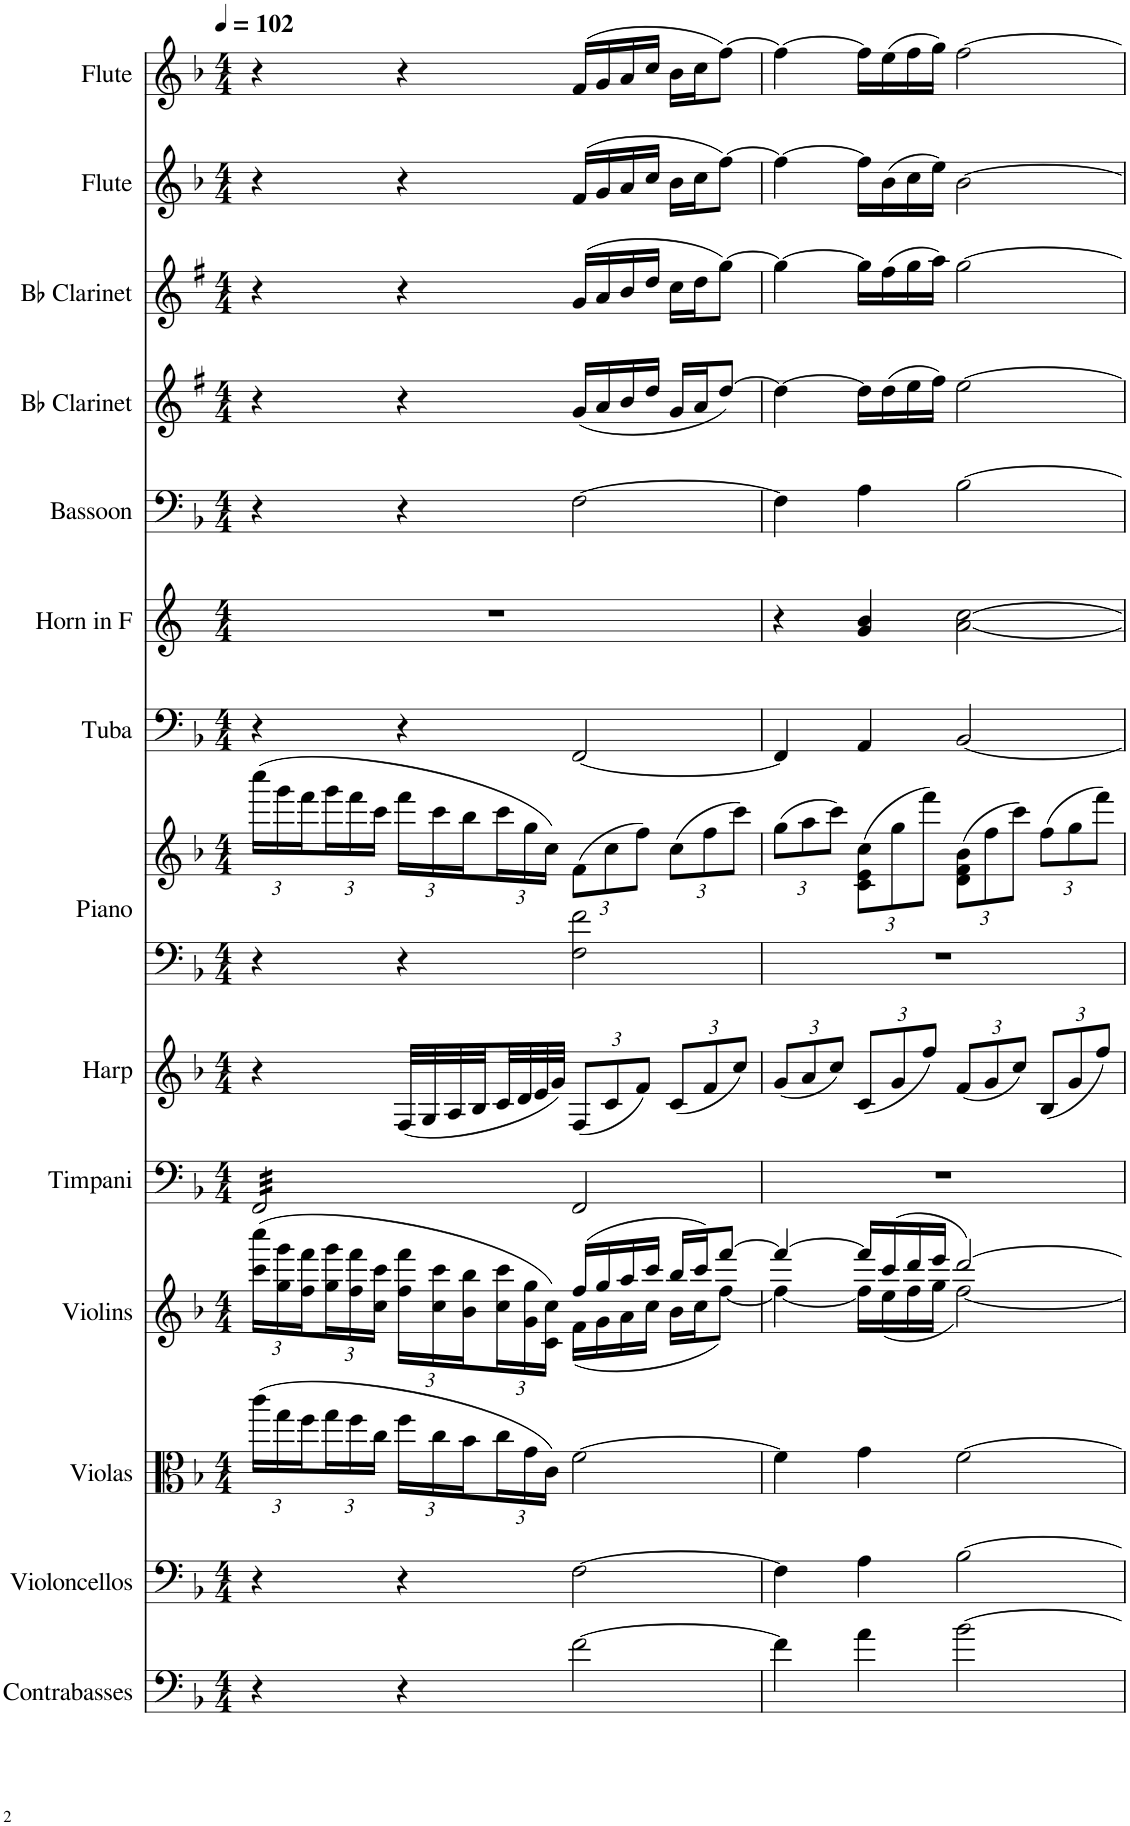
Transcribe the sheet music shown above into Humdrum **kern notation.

**kern	**kern	**kern	**kern	**kern	**kern	**kern	**kern	**kern	**kern	**kern	**kern	**kern	**kern	**kern
*part14	*part13	*part12	*part11	*part10	*part9	*part8	*part8	*part7	*part6	*part5	*part4	*part3	*part2	*part1
*staff15	*staff14	*staff13	*staff12	*staff11	*staff10	*staff9	*staff8	*staff7	*staff6	*staff5	*staff4	*staff3	*staff2	*staff1
*I"Contrabasses	*I"Violoncellos	*I"Violas	*I"Violins	*I"Timpani	*I"Harp	*I"Piano	*	*I"Tuba	*I"Horn in F	*I"Bassoon	*I"Bb Clarinet	*I"Bb Clarinet	*I"Flute	*I"Flute
*I'Cbs.	*I'Vcs.	*I'Vlas.	*I'Vlns.	*I'Timp.	*I'Hrp.	*I'Pno.	*	*I'Tba.	*	*I'Bsn.	*I'Bb Cl.	*I'Bb Cl.	*I'Fl.	*I'Fl.
*clefF4	*clefF4	*clefC3	*clefG2	*clefF4	*clefG2	*clefF4	*clefG2	*clefF4	*clefG2	*clefF4	*clefG2	*clefG2	*clefG2	*clefG2
*Trd7c12	*	*	*	*	*	*	*	*	*Trd4c7	*	*Trd1c2	*Trd1c2	*	*
*k[b-]	*k[b-]	*k[b-]	*k[b-]	*k[b-]	*k[b-]	*k[b-]	*k[b-]	*k[b-]	*k[]	*k[b-]	*k[f#]	*k[f#]	*k[b-]	*k[b-]
*M4/4	*M4/4	*M4/4	*M4/4	*M4/4	*M4/4	*M4/4	*M4/4	*M4/4	*M4/4	*M4/4	*M4/4	*M4/4	*M4/4	*M4/4
*MM102	*MM102	*MM102	*MM102	*MM102	*MM102	*MM102	*MM102	*MM102	*MM102	*MM102	*MM102	*MM102	*MM102	*MM102
*	*	*Xbrackettup	*Xbrackettup	*	*	*	*Xbrackettup	*	*	*	*	*	*	*
=1	=1	=1	=1	=1	=1	=1	=1	=1	=1	=1	=1	=1	=1	=1
*	*	*	*^	*	*	*	*	*	*	*	*	*	*	*
*	*	*	*	*	*tremolo	*	*	*	*	*	*	*	*	*	*
4r	4r	(24ccc\LL	(24ccc\ 24cccc\LL	2ryy	32FF/LLL	4r	4r	(24cccc\LL	4r	1r	4r	4r	4r	4r	4r
.	.	.	.	.	32FF/	.	.	.	.	.	.	.	.	.	.
.	.	24gg\	24gg\ 24ggg\	.	.	.	.	24ggg\	.	.	.	.	.	.	.
.	.	.	.	.	32FF/	.	.	.	.	.	.	.	.	.	.
.	.	24ff\	24ff\ 24fff\	.	.	.	.	24fff\	.	.	.	.	.	.	.
.	.	.	.	.	32FF/	.	.	.	.	.	.	.	.	.	.
.	.	24gg\	24gg\ 24ggg\	.	32FF/	.	.	24ggg\	.	.	.	.	.	.	.
.	.	.	.	.	32FF/	.	.	.	.	.	.	.	.	.	.
.	.	24ff\	24ff\ 24fff\	.	.	.	.	24fff\	.	.	.	.	.	.	.
.	.	.	.	.	32FF/	.	.	.	.	.	.	.	.	.	.
.	.	24cc\JJ	24cc\ 24ccc\JJ	.	.	.	.	24ccc\JJ	.	.	.	.	.	.	.
.	.	.	.	.	32FF/	.	.	.	.	.	.	.	.	.	.
4r	4r	24ff\LL	24ff\ 24fff\LL	.	32FF/	(32F/LLL	4r	24fff\LL	4r	.	4r	4r	4r	4r	4r
.	.	.	.	.	32FF/	32G/	.	.	.	.	.	.	.	.	.
.	.	24cc\	24cc\ 24ccc\	.	.	.	.	24ccc\	.	.	.	.	.	.	.
.	.	.	.	.	32FF/	32A/	.	.	.	.	.	.	.	.	.
.	.	24b-\	24b-\ 24bb-\	.	.	.	.	24bb-\	.	.	.	.	.	.	.
.	.	.	.	.	32FF/	32B-/	.	.	.	.	.	.	.	.	.
.	.	24cc\	24cc\ 24ccc\	.	32FF/	32c/	.	24ccc\	.	.	.	.	.	.	.
.	.	.	.	.	32FF/	32d/	.	.	.	.	.	.	.	.	.
.	.	24g\	24g\ 24gg\	.	.	.	.	24gg\	.	.	.	.	.	.	.
.	.	.	.	.	32FF/	32e/	.	.	.	.	.	.	.	.	.
.	.	24c\JJ)	24c\ 24cc\JJ)	.	.	.	.	24cc\JJ)	.	.	.	.	.	.	.
.	.	.	.	.	32FF/JJJ	32g/JJJ)	.	.	.	.	.	.	.	.	.
*	*	*	*	*	*Xtremolo	*	*	*	*	*	*	*	*	*	*
*	*	*	*	*	*	*Xbrackettup	*	*	*	*	*	*	*	*	*
[2f\	[2F\	[2f\	(16ff/LL	(16f\LL	2FF/	(12F/L	2F\ 2f\	(12f\L	[2FF/	.	[2F\	(16g/LL	(16g/LL	(16f/LL	(16f/LL
.	.	.	16gg/	16g\	.	.	.	.	.	.	.	16a/	16a/	16g/	16g/
.	.	.	.	.	.	12c/	.	12cc\	.	.	.	.	.	.	.
.	.	.	16aa/	16a\	.	.	.	.	.	.	.	16b/	16b/	16a/	16a/
.	.	.	.	.	.	12f/J)	.	12ff\J)	.	.	.	.	.	.	.
.	.	.	16ccc/JJ	16cc\JJ	.	.	.	.	.	.	.	16dd/JJ	16dd/JJ	16cc/JJ	16cc/JJ
.	.	.	16bb-/LL	16b-\LL	.	(12c/L	.	(12cc\L	.	.	.	16g/LL	16cc\LL	16b-\LL	16b-\LL
.	.	.	16ccc/J)	16cc\J	.	.	.	.	.	.	.	16a/J	16dd\J	16cc\J	16cc\J
.	.	.	.	.	.	12f/	.	12ff\	.	.	.	.	.	.	.
.	.	.	[8fff/J	[8ff\J)	.	.	.	.	.	.	.	[8dd/J)	[8gg\J)	[8ff\J)	[8ff\J)
.	.	.	.	.	.	12cc/J)	.	12ccc\J)	.	.	.	.	.	.	.
=2	=2	=2	=2	=2	=2	=2	=2	=2	=2	=2	=2	=2	=2	=2	=2
4f\]	4F\]	4f\]	4fff/_	4ff\_	1r	(12g/L	1r	(12gg\L	4FF/]	4r	4F\]	4dd\_	4gg\_	4ff\_	4ff\_
.	.	.	.	.	.	12a/	.	12aa\	.	.	.	.	.	.	.
.	.	.	.	.	.	12cc/J)	.	12ccc\J)	.	.	.	.	.	.	.
4a\	4A\	4g\	16fff/LL]	16ff\LL]	.	(12c/L	.	(12c\ 12e\ 12cc\L	4AA/	4g/ 4b/	4A\	16dd\LL]	16gg\LL]	16ff\LL]	16ff\LL]
.	.	.	(16ccc/	(16ee\	.	.	.	.	.	.	.	(16dd\	(16ff#\	(16b-\	(16ee\
.	.	.	.	.	.	12g/	.	12gg\	.	.	.	.	.	.	.
.	.	.	16ddd/	16ff\	.	.	.	.	.	.	.	16ee\	16gg\	16cc\	16ff\
.	.	.	.	.	.	12ff/J)	.	12fff\J)	.	.	.	.	.	.	.
.	.	.	16eee/JJ	16gg\JJ	.	.	.	.	.	.	.	16ff#\JJ)	16aa\JJ)	16ee\JJ)	16gg\JJ)
[2b-\	[2B-\	[2f\	[2ddd/)	[2ff\)	.	(12f/L	.	(12d\ 12f\ 12b-\L	[2BB-/	[2a\ [2cc\	[2B-\	[2ee\	[2gg\	[2b-\	[2ff\
.	.	.	.	.	.	12g/	.	12ff\	.	.	.	.	.	.	.
.	.	.	.	.	.	12cc/J)	.	12ccc\J)	.	.	.	.	.	.	.
.	.	.	.	.	.	(12B-/L	.	(12ff\L	.	.	.	.	.	.	.
.	.	.	.	.	.	12g/	.	12gg\	.	.	.	.	.	.	.
.	.	.	.	.	.	12ff/J)	.	12fff\J)	.	.	.	.	.	.	.
*	*	*	*v	*v	*	*	*	*	*	*	*	*	*	*	*
=	=	=	=	=	=	=	=	=	=	=	=	=	=	=
*-	*-	*-	*-	*-	*-	*-	*-	*-	*-	*-	*-	*-	*-	*-
